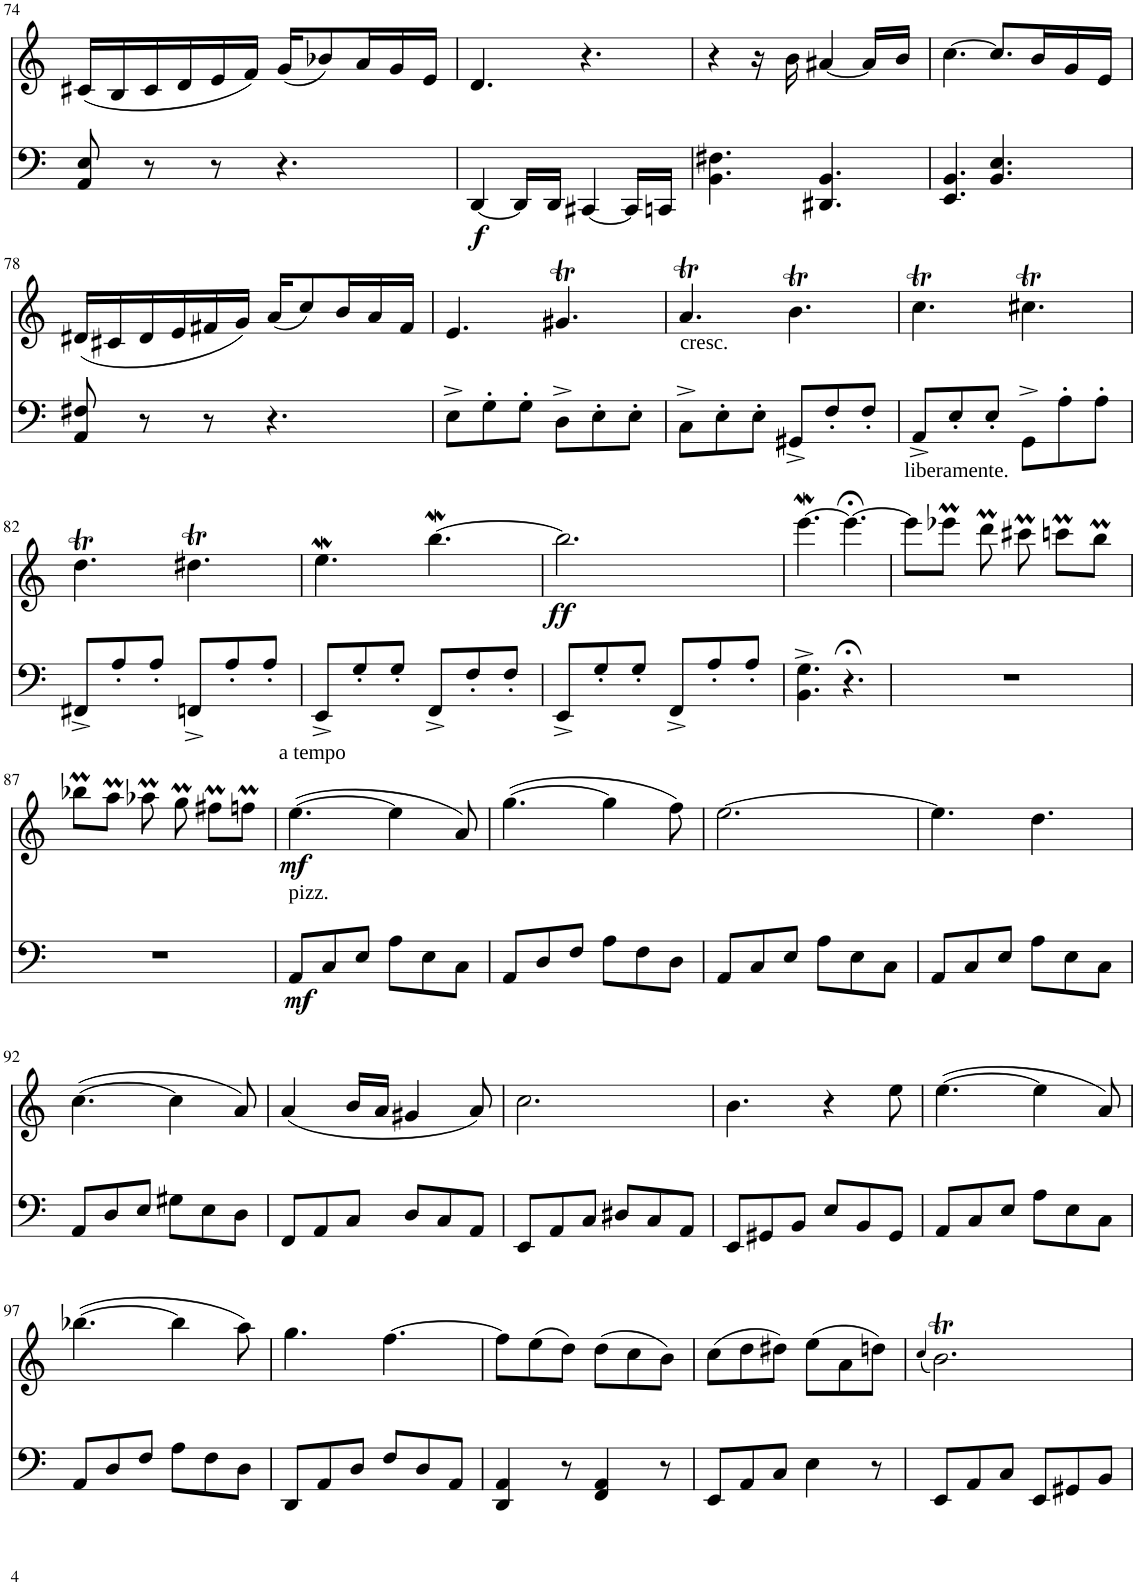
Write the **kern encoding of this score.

**kern	**dynam	**kern	**dynam
*part2	*part2	*part1	*part1
*staff2	*staff2	*staff1	*staff1
*I"Violoncello	*	*I"Violine	*
*I'Vc	*	*I'Vln	*
!!LO:PB:g=z
*clefF4	*	*clefG2	*
*k[]	*	*k[]	*
*M6/8	*	*M6/8	*
=74	=74	=74	=74
8AA/ 8E/	.	(16c#X/LL	.
.	.	16B/	.
8r	.	16c#/	.
.	.	16d/	.
8r	.	16e/	.
.	.	16f/JJ)	.
4.r	.	(16g/KL	.
.	.	8b-X/)	.
.	.	16a/L	.
.	.	16g/	.
.	.	16e/JJ	.
=75	=75	=75	=75
!	!LO:DY:b	!	!
[4DD/	f	4.d/	.
16DD/LL]	.	.	.
16DD/JJ	.	.	.
[4CC#X/	.	4.r	.
16CC#/LL]	.	.	.
16CCn/JJ	.	.	.
=76	=76	=76	=76
4.BB\ 4.F#X\	.	4r	.
.	.	16r	.
.	.	16b\	.
4.DD#X/ 4.BB/	.	[4a#X/	.
.	.	16a#/LL]	.
.	.	16b/JJ	.
=77	=77	=77	=77
4.EE/ 4.BB/	.	[4.cc\	.
4.BB/ 4.E/	.	8.cc/L]	.
.	.	16b/L	.
.	.	16g/	.
.	.	16e/JJ	.
!!LO:LB:g=z
=78	=78	=78	=78
8AA/ 8F#X/	.	(16d#X/LL	.
.	.	16c#X/	.
8r	.	16d#/	.
.	.	16e/	.
8r	.	16f#X/	.
.	.	16g/JJ)	.
4.r	.	(16a/KL	.
.	.	8cc/)	.
.	.	16b/L	.
.	.	16a/	.
.	.	16f#/JJ	.
=79	=79	=79	=79
8E^\L	.	4.e/	.
8G'\	.	.	.
8G'\J	.	.	.
8D^\L	.	4.g#Xt/	.
8E'\	.	.	.
8E'\J	.	.	.
=80	=80	=80	=80
!	!	!LO:TX:b:t=cresc.	!
8C^\L	.	4.aT/	.
8E'\	.	.	.
8E'\J	.	.	.
8GG#X^/L	.	4.bt\	.
8F'/	.	.	.
8F'/J	.	.	.
=81	=81	=81	=81
8AA^/L	.	4.ccT\	.
8E'/	.	.	.
8E'/J	.	.	.
8GG^\L	.	4.cc#Xt\	.
8A'\	.	.	.
8A'\J	.	.	.
!!LO:LB:g=z
=82	=82	=82	=82
8FF#X^/L	.	4.ddT\	.
8A'/	.	.	.
8A'/J	.	.	.
8FFn^/L	.	4.dd#Xt\	.
8A'/	.	.	.
8A'/J	.	.	.
=83	=83	=83	=83
8EE^/L	.	4.eeW\	.
8G'/	.	.	.
8G'/J	.	.	.
8FF^/L	.	[4.bbW\	.
8F'/	.	.	.
8F'/J	.	.	.
=84	=84	=84	=84
!	!	!	!LO:DY:b
8EE^/L	.	2.bb\]	ff
8G'/	.	.	.
8G'/J	.	.	.
8FF^/L	.	.	.
8A'/	.	.	.
8A'/J	.	.	.
=85	=85	=85	=85
4.BB\^ 4.G\^	.	[4.eeeW\	.
4.r;<	.	4.eee;<\_	.
=86	=86	=86	=86
!	!	!LO:TX:a:t=liberamente.	!
2.r	.	8eee\L]	.
.	.	8eee-XM\J	.
.	.	8dddM\	.
.	.	8ccc#Xm\	.
.	.	8cccnM\L	.
.	.	8bbm\J	.
!!LO:LB:g=z
=87	=87	=87	=87
2.r	.	8bb-XM\L	.
.	.	8aaM\J	.
.	.	8aa-XM\	.
.	.	8ggM\	.
.	.	8ff#Xm\L	.
.	.	8ffnM\J	.
=88	=88	=88	=88
!	!	!LO:TX:a:t=a tempo	!
!LO:TX:a:t=pizz.	!	!	!
!	!LO:DY:b	!	!LO:DY:b
8AA/L	mf	([4.ee\	mf
8C/	.	.	.
8E/J	.	.	.
8A\L	.	4ee\]	.
8E\	.	.	.
8C\J	.	8a/)	.
=89	=89	=89	=89
8AA/L	.	([4.gg\	.
8D/	.	.	.
8F/J	.	.	.
8A\L	.	4gg\]	.
8F\	.	.	.
8D\J	.	8ff\)	.
=90	=90	=90	=90
8AA/L	.	[2.ee\	.
8C/	.	.	.
8E/J	.	.	.
8A\L	.	.	.
8E\	.	.	.
8C\J	.	.	.
=91	=91	=91	=91
8AA/L	.	4.ee\]	.
8C/	.	.	.
8E/J	.	.	.
8A\L	.	4.dd\	.
8E\	.	.	.
8C\J	.	.	.
!!LO:LB:g=z
=92	=92	=92	=92
8AA/L	.	([4.cc\	.
8D/	.	.	.
8E/J	.	.	.
8G#X\L	.	4cc\]	.
8E\	.	.	.
8D\J	.	8a/)	.
=93	=93	=93	=93
8FF/L	.	(4a/	.
8AA/	.	.	.
8C/J	.	16b/LL	.
.	.	16a/JJ	.
8D/L	.	4g#X/	.
8C/	.	.	.
8AA/J	.	8a/)	.
=94	=94	=94	=94
8EE/L	.	2.cc\	.
8AA/	.	.	.
8C/J	.	.	.
8D#X/L	.	.	.
8C/	.	.	.
8AA/J	.	.	.
=95	=95	=95	=95
8EE/L	.	4.b\	.
8GG#X/	.	.	.
8BB/J	.	.	.
8E/L	.	4r	.
8BB/	.	.	.
8GG#/J	.	8ee\	.
=96	=96	=96	=96
8AA/L	.	([4.ee\	.
8C/	.	.	.
8E/J	.	.	.
8A\L	.	4ee\]	.
8E\	.	.	.
8C\J	.	8a/)	.
!!LO:LB:g=z
=97	=97	=97	=97
8AA/L	.	([4.bb-X\	.
8D/	.	.	.
8F/J	.	.	.
8A\L	.	4bb-\]	.
8F\	.	.	.
8D\J	.	8aa\)	.
=98	=98	=98	=98
8DD/L	.	4.gg\	.
8AA/	.	.	.
8D/J	.	.	.
8F/L	.	[4.ff\	.
8D/	.	.	.
8AA/J	.	.	.
=99	=99	=99	=99
4DD/ 4AA/	.	8ff\L]	.
.	.	(8ee\	.
8r	.	8dd\J)	.
4FF/ 4AA/	.	(8dd\L	.
.	.	8cc\	.
8r	.	8b\J)	.
=100	=100	=100	=100
8EE/L	.	(8cc\L	.
8AA/	.	8dd\	.
8C/J	.	8dd#X\J)	.
4E\	.	(8ee\L	.
.	.	8a\	.
8r	.	8ddn\J)	.
=101	=101	=101	=101
.	.	(4qcc/	.
8EE/L	.	2.bt\)	.
8AA/	.	.	.
8C/J	.	.	.
8EE/L	.	.	.
8GG#X/	.	.	.
8BB/J	.	.	.
=	=	=	=
*-	*-	*-	*-
